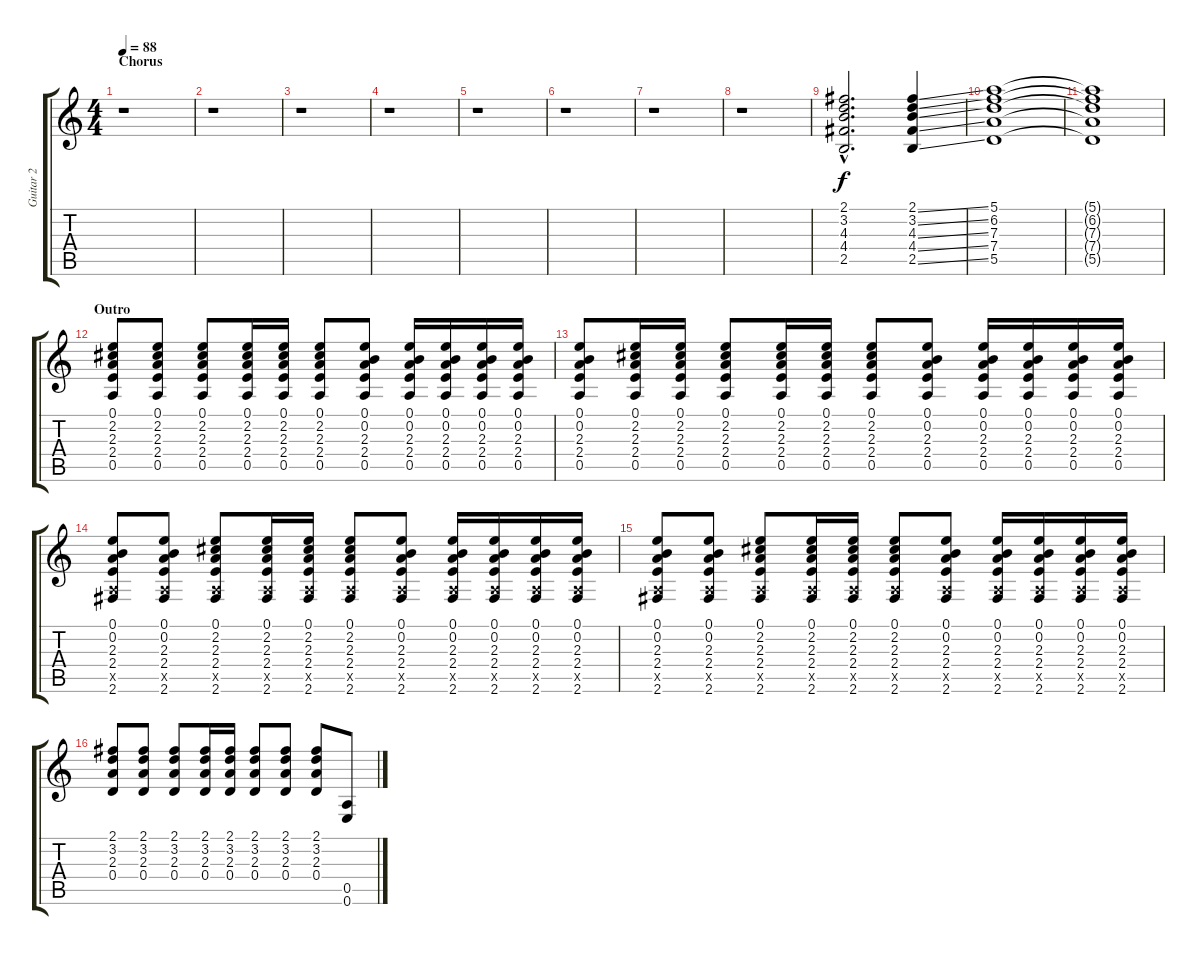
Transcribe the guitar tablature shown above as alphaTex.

\track ("Guitar 2" "Guitar 2") {instrument acousticguitarsteel}
\staff {score tabs}
\tuning (E4 B3 G3 D3 A2 E2) {hide}
\ts (4 4)
\section ("" "Chorus")
\tempo 88
\clef g2
\ks c
r.1{dy f} |
r.1 |
r.1 |
r.1 |
r.1 |
r.1 |
r.1 |
r.1 |
(2.1{hac} 3.2{hac} 4.3{hac} 4.4{hac} 2.5{hac}).2{d} (2.1{ss} 3.2{ss} 4.3{ss} 4.4{ss} 2.5{ss}).4 |
(5.1 6.2 7.3 7.4 5.5).1 |
(5.1{t} 6.2{t} 7.3{t} 7.4{t} 5.5{t}).1 |
\section ("" "Outro")
(0.1 2.2 2.3 2.4 0.5).8 (0.1 2.2 2.3 2.4 0.5).8 (0.1 2.2 2.3 2.4 0.5).8 (0.1 2.2 2.3 2.4 0.5).16 (0.1 2.2 2.3 2.4 0.5).16 (0.1 2.2 2.3 2.4 0.5).8 (0.1 0.2 2.3 2.4 0.5).8 (0.1 0.2 2.3 2.4 0.5).16 (0.1 0.2 2.3 2.4 0.5).16 (0.1 0.2 2.3 2.4 0.5).16 (0.1 0.2 2.3 2.4 0.5).16 |
(0.1 0.2 2.3 2.4 0.5).8 (0.1 2.2 2.3 2.4 0.5).16 (0.1 2.2 2.3 2.4 0.5).16 (0.1 2.2 2.3 2.4 0.5).8 (0.1 2.2 2.3 2.4 0.5).16 (0.1 2.2 2.3 2.4 0.5).16 (0.1 2.2 2.3 2.4 0.5).8 (0.1 0.2 2.3 2.4 0.5).8 (0.1 0.2 2.3 2.4 0.5).16 (0.1 0.2 2.3 2.4 0.5).16 (0.1 0.2 2.3 2.4 0.5).16 (0.1 0.2 2.3 2.4 0.5).16 |
(0.1 0.2 2.3 2.4 0.5{x} 2.6).8 (0.1 0.2 2.3 2.4 0.5{x} 2.6).8 (0.1 2.2 2.3 2.4 0.5{x} 2.6).8 (0.1 2.2 2.3 2.4 0.5{x} 2.6).16 (0.1 2.2 2.3 2.4 0.5{x} 2.6).16 (0.1 2.2 2.3 2.4 0.5{x} 2.6).8 (0.1 0.2 2.3 2.4 0.5{x} 2.6).8 (0.1 0.2 2.3 2.4 0.5{x} 2.6).16 (0.1 0.2 2.3 2.4 0.5{x} 2.6).16 (0.1 0.2 2.3 2.4 0.5{x} 2.6).16 (0.1 0.2 2.3 2.4 0.5{x} 2.6).16 |
(0.1 0.2 2.3 2.4 0.5{x} 2.6).8 (0.1 0.2 2.3 2.4 0.5{x} 2.6).8 (0.1 2.2 2.3 2.4 0.5{x} 2.6).8 (0.1 2.2 2.3 2.4 0.5{x} 2.6).16 (0.1 2.2 2.3 2.4 0.5{x} 2.6).16 (0.1 2.2 2.3 2.4 0.5{x} 2.6).8 (0.1 0.2 2.3 2.4 0.5{x} 2.6).8 (0.1 0.2 2.3 2.4 0.5{x} 2.6).16 (0.1 0.2 2.3 2.4 0.5{x} 2.6).16 (0.1 0.2 2.3 2.4 0.5{x} 2.6).16 (0.1 0.2 2.3 2.4 0.5{x} 2.6).16 |
(2.1 3.2 2.3 0.4).8 (2.1 3.2 2.3 0.4).8 (2.1 3.2 2.3 0.4).8 (2.1 3.2 2.3 0.4).16 (2.1 3.2 2.3 0.4).16 (2.1 3.2 2.3 0.4).8 (2.1 3.2 2.3 0.4).8 (2.1 3.2 2.3 0.4).8 (0.5 0.6).8
